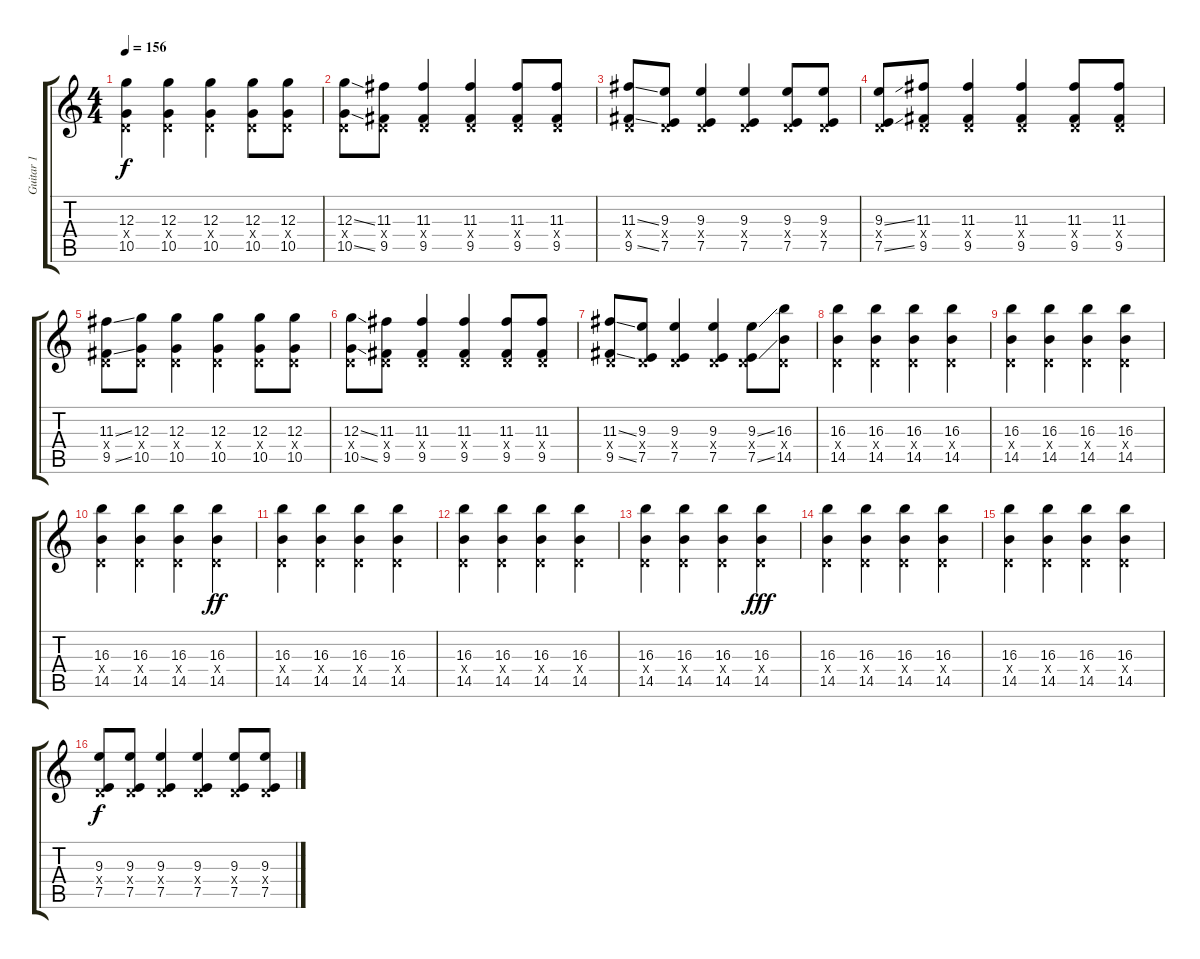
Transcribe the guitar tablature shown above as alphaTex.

\track ("Guitar 1" "Guitar 1") {instrument overdrivenguitar}
\staff {score tabs}
\tuning (E4 B3 G3 D3 A2 D2) {hide}
\ts (4 4)
\tempo 156
\clef g2
\ks c
(12.3 0.4{x} 10.5).4{dy f} (12.3 0.4{x} 10.5).4 (12.3 0.4{x} 10.5).4 (12.3 0.4{x} 10.5).8 (12.3 0.4{x} 10.5).8 |
(12.3{ss} 0.4{x} 10.5{ss}).8 (11.3 0.4{x} 9.5).8 (11.3 0.4{x} 9.5).4 (11.3 0.4{x} 9.5).4 (11.3 0.4{x} 9.5).8 (11.3 0.4{x} 9.5).8 |
(11.3{ss} 0.4{x} 9.5{ss}).8 (9.3 0.4{x} 7.5).8 (9.3 0.4{x} 7.5).4 (9.3 0.4{x} 7.5).4 (9.3 0.4{x} 7.5).8 (9.3 0.4{x} 7.5).8 |
(9.3{ss} 0.4{x} 7.5{ss}).8 (11.3 0.4{x} 9.5).8 (11.3 0.4{x} 9.5).4 (11.3 0.4{x} 9.5).4 (11.3 0.4{x} 9.5).8 (11.3 0.4{x} 9.5).8 |
(11.3{ss} 0.4{x} 9.5{ss}).8 (12.3 0.4{x} 10.5).8 (12.3 0.4{x} 10.5).4 (12.3 0.4{x} 10.5).4 (12.3 0.4{x} 10.5).8 (12.3 0.4{x} 10.5).8 |
(12.3{ss} 0.4{x} 10.5{ss}).8 (11.3 0.4{x} 9.5).8 (11.3 0.4{x} 9.5).4 (11.3 0.4{x} 9.5).4 (11.3 0.4{x} 9.5).8 (11.3 0.4{x} 9.5).8 |
(11.3{ss} 0.4{x} 9.5{ss}).8 (9.3 0.4{x} 7.5).8 (9.3 0.4{x} 7.5).4 (9.3 0.4{x} 7.5).4 (9.3{ss} 0.4{x} 7.5{ss}).8 (16.3 0.4{x} 14.5).8 |
(16.3 0.4{x} 14.5).4 (16.3 0.4{x} 14.5).4 (16.3 0.4{x} 14.5).4 (16.3 0.4{x} 14.5).4 |
(16.3 0.4{x} 14.5).4 (16.3 0.4{x} 14.5).4 (16.3 0.4{x} 14.5).4 (16.3 0.4{x} 14.5).4 |
(16.3 0.4{x} 14.5).4 (16.3 0.4{x} 14.5).4 (16.3 0.4{x} 14.5).4 (16.3 0.4{x} 14.5).4{dy ff} |
(16.3 0.4{x} 14.5).4 (16.3 0.4{x} 14.5).4 (16.3 0.4{x} 14.5).4 (16.3 0.4{x} 14.5).4 |
(16.3 0.4{x} 14.5).4 (16.3 0.4{x} 14.5).4 (16.3 0.4{x} 14.5).4 (16.3 0.4{x} 14.5).4 |
(16.3 0.4{x} 14.5).4 (16.3 0.4{x} 14.5).4 (16.3 0.4{x} 14.5).4 (16.3 0.4{x} 14.5).4{dy fff} |
(16.3 0.4{x} 14.5).4 (16.3 0.4{x} 14.5).4 (16.3 0.4{x} 14.5).4 (16.3 0.4{x} 14.5).4 |
(16.3 0.4{x} 14.5).4 (16.3 0.4{x} 14.5).4 (16.3 0.4{x} 14.5).4 (16.3 0.4{x} 14.5).4 |
(9.3 0.4{x} 7.5).8{dy f} (9.3 0.4{x} 7.5).8 (9.3 0.4{x} 7.5).4 (9.3 0.4{x} 7.5).4 (9.3 0.4{x} 7.5).8 (9.3 0.4{x} 7.5).8
